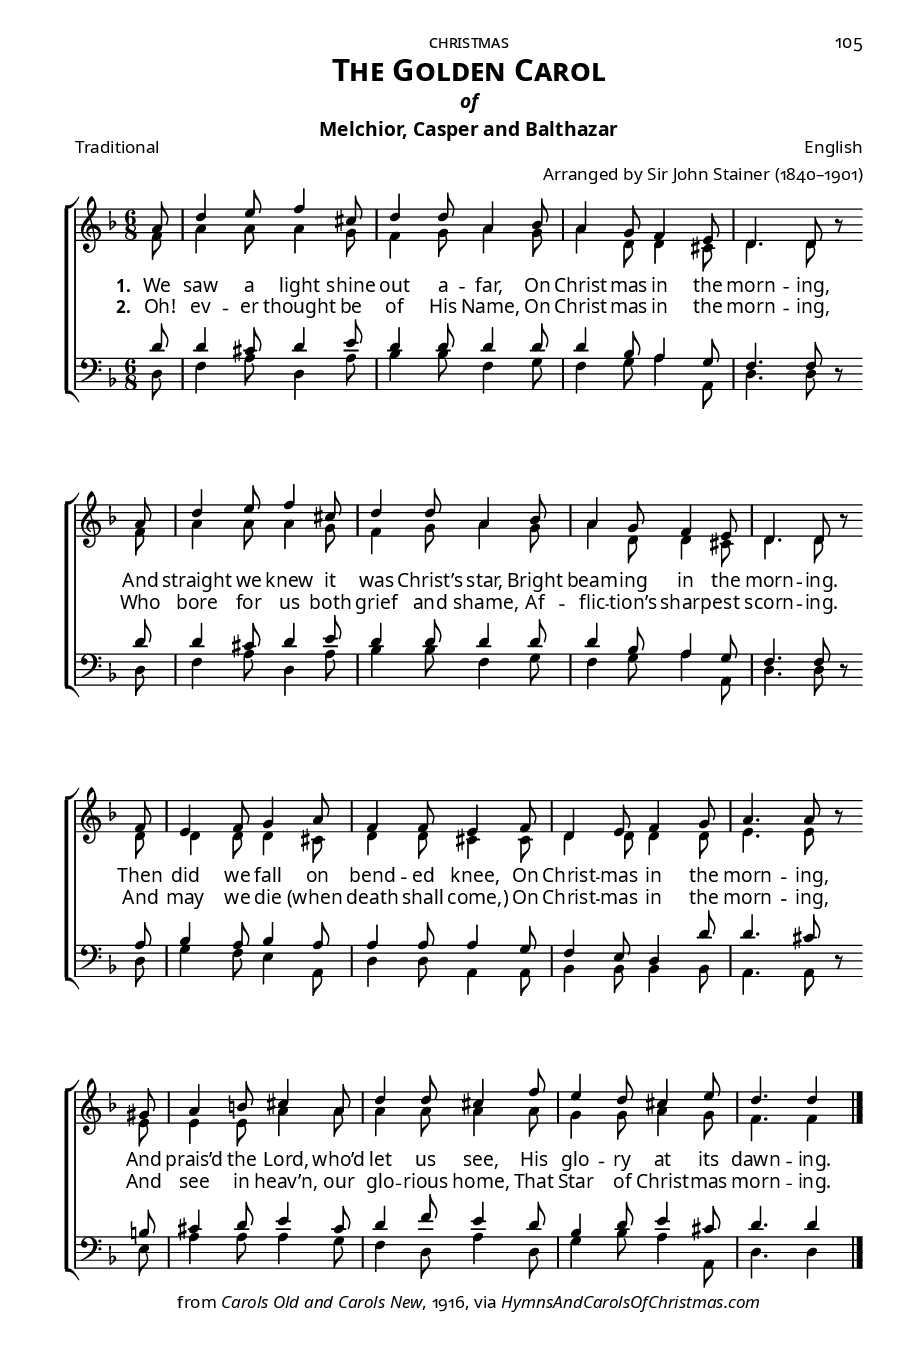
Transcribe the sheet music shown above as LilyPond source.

\version "2.14.2"
\include "util.ly"
\header {
  title = \markup{\override #'(font-name . "Garamond Premier Pro Semibold"){ \abs-fontsize #15 \smallCapsOldStyle"The Golden Carol"}}
  subtitle = \markup \center-column { \italic"of" "Melchior, Casper and Balthazar" }
  poet = \markup\oldStyleNum"Traditional"
  composer = \markup\oldStyleNum"English"
  arranger = \markup\oldStyleNum"Arranged by Sir John Stainer (1840–1901)"
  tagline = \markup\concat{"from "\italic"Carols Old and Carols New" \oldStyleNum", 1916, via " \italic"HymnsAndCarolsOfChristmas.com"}
}
\paper {
  %print-all-headers = ##f
  paper-height = 9\in
  paper-width = 6\in
  indent = 0\in
  %system-system-spacing = #'((basic-distance . 10) (padding . 0))
  %system-system-spacing =
  %  #'((basic-distance . 0)
  %     (minimum-distance . 0)
  %     (padding . -0.35)
  %     (stretchability . 100))
  ragged-last-bottom = ##f
  ragged-bottom = ##f
  two-sided = ##t
  inner-margin = 0.5\in
  outer-margin = 0.25\in
  top-margin = 0.25\in
  bottom-margin = 0.25\in
  first-page-number = #105
  print-first-page-number = ##t
  headerLine = \markup{\override #'(font-name . "Garamond Premier Pro") \smallCapsOldStyle"christmas"}
  oddHeaderMarkup = \markup\fill-line{
     \override #'(font-name . "Garamond Premier Pro")\abs-fontsize #8.5
     \combine 
        \fill-line{"" \if \should-print-page-number
        \oldStylePageNum""
        }
        \fill-line{\headerLine}
  }
  evenHeaderMarkup = \markup {
     \override #'(font-name . "Garamond Premier Pro")\abs-fontsize #8.5
     \combine
        \if \should-print-page-number
        \oldStylePageNum""
        \fill-line{\headerLine}
  }
}
#(set-global-staff-size 15) \paper{ #(define fonts (make-pango-font-tree "GoudyOlSt BT" "Garamond Premier Pro" "Garamond Premier Pro" (/ 15 20))) }
global = {
  \key f \major
  \time 6/8
  \override DynamicLineSpanner #'staff-padding = #0.0
  \override DynamicLineSpanner #'Y-extent = #'(-1 . 1)
}

sopMusic = \relative c'' {
  \partial 8 a8 |
  d4 e8 f4 cis8 |
  d4 d8 a4 bes8 |
  a4 g8 f4 e8 |
  
  d4. d8 bes'\rest \bar""\break a |
  d4 e8 f4 cis8 |
  d4 d8 a4 bes8 |
  
  a4 g8 f4 e8 |
  d4. d8 bes'\rest \bar""\break f |
  e4 f8 g4 a8 |
  
  f4 f8 e4 f8 |
  d4 e8 f4 g8 |
  a4. a8 bes\rest \bar""\break gis |
  
  a4 b8 cis4 a8 |
  d4 d8 cis4 f8 |
  e4 d8 cis4 e8 |
  \partial8*5 d4. d4 \bar "|."
}
sopWords = \lyricmode {
  
}

altoMusic = \relative c' {
  f8 |
  a4 a8 a4 g8 |
  f4 g8 a4 g8 |
  a4 d,8 d4 cis8 |
  
  d4. d8 s8 f |
  a4 a8 a4 g8 |
  f4 g8 a4 g8 |
  
  a4 d,8 d4 cis8 |
  d4. d8 s d |
  d4 d8 d4 cis8 |
  
  d4 d8 cis4 cis8 |
  d4 d8 d4 d8 |
  e4. e8 s e |
  
  e4 e8 a4 a8 |
  a4 a8 a4 a8 |
  g4 g8 a4 g8 |
  f4. f4 \bar "|."
}
altoWords = \lyricmode {
  \dropLyricsVII
  \set stanza = #"1. "
  We saw a light shine out a -- far, On Christ -- mas in the morn -- ing,
  And straight we knew it was Christ’s star, Bright beam -- ing in the morn -- ing.
  Then did we fall on bend -- ed knee, On Christ -- mas in the morn -- ing,
  And prais’d the Lord, who’d let us see, His glo -- ry at its dawn -- ing.
}
altoWordsII = \lyricmode {
  \dropLyricsVII
  \set stanza = #"2. "
  Oh! ev -- er thought be of His Name, On Christ -- mas in the morn -- ing,
  Who bore for us both grief and shame, Af -- flic -- tion’s sharp -- est scorn -- ing.
  And may we die "(when" death shall come,) On Christ -- mas in the morn -- ing,
  And see in heav’n, our glo -- rious home, That Star of Christ -- mas morn -- ing.
}
altoWordsIII = \lyricmode {
}
altoWordsIV = \lyricmode {
}
altoWordsV = \lyricmode {
}
altoWordsVI = \lyricmode {
}
tenorMusic = \relative c' {
  d8 |
  d4 cis8 d4 e8 |
  d4 d8 d4 d8 |
  d4 bes8 a4 g8 |
  
  f4. f8 s8 d' |
  d4 cis8 d4 e8 |
  d4 d8 d4 d8 |
  
  d4 bes8 a4 g8 |
  f4. f8 s a |
  bes4 a8 bes4 a8 |
  
  a4 a8 a4 g8 |
  f4 e8 d4 d'8 |
  d4. cis8 s b |
  
  cis4 d8 e4 cis8 |
  d4 f8 e4 d8 |
  bes4 d8 e4 cis8 |
  d4. d4 \bar "|."
}
tenorWords = \lyricmode {

}

bassMusic = \relative c {
  d8 |
  f4 a8 d,4 a'8 |
  bes4 bes8 f4 g8 |
  f4 g8 a4 a,8 |
  
  d4. d8 d\rest d |
  f4 a8 d,4 a'8 |
  bes4 bes8 f4 g8 |
  
  f4 g8 a4 a,8 |
  d4. d8 d\rest d |
  g4 f8 e4 a,8 |
  
  d4 d8 a4 a8 |
  bes4 bes8 bes4 bes8 |
  a4. a8 d\rest e |
  
  a4 a8 a4 g8 |
  f4 d8 a'4 d,8 |
  g4 bes8 a4 a,8 |
  d4. d4 \bar "|."
}
bassWords = \lyricmode {

}

pianoRH = \relative c' {
  
}
pianoLH = \relative c' {
  
}

\score {
  <<
   \new ChoirStaff <<
    \new Staff = women <<
      \new Voice = "sopranos" { \voiceOne << \global \sopMusic >> }
      \new Voice = "altos" { \voiceTwo << \global \altoMusic >> }
    >>
    \new Lyrics \with { alignAboveContext = #"women" \override VerticalAxisGroup #'nonstaff-relatedstaff-spacing = #'((basic-distance . 1))} \lyricsto "sopranos" \sopWords
     \new Lyrics = "altosVI"  \with { alignBelowContext = #"women" \override VerticalAxisGroup #'nonstaff-relatedstaff-spacing = #'((basic-distance . 1))} \lyricsto "sopranos" \altoWordsVI
    \new Lyrics = "altosV"  \with { alignBelowContext = #"women" \override VerticalAxisGroup #'nonstaff-relatedstaff-spacing = #'((basic-distance . 1))} \lyricsto "sopranos" \altoWordsV
    \new Lyrics = "altosIV"  \with { alignBelowContext = #"women" \override VerticalAxisGroup #'nonstaff-relatedstaff-spacing = #'((basic-distance . 1))} \lyricsto "sopranos" \altoWordsIV
    \new Lyrics = "altosIII"  \with { alignBelowContext = #"women" \override VerticalAxisGroup #'nonstaff-relatedstaff-spacing = #'((basic-distance . 1))} \lyricsto "sopranos" \altoWordsIII
    \new Lyrics = "altosII"  \with { alignBelowContext = #"women" \override VerticalAxisGroup #'nonstaff-relatedstaff-spacing = #'((basic-distance . 1))} \lyricsto "sopranos" \altoWordsII
    \new Lyrics = "altos"  \with { alignBelowContext = #"women" \override VerticalAxisGroup #'nonstaff-relatedstaff-spacing = #'((basic-distance . 1))} \lyricsto "sopranos" \altoWords
   \new Staff = men <<
      \clef bass
      \new Voice = "tenors" { \voiceOne << \global \tenorMusic >> }
      \new Voice = "basses" { \voiceTwo << \global \bassMusic >> }
    >>
    \new Lyrics \with { alignAboveContext = #"men" \override VerticalAxisGroup #'nonstaff-relatedstaff-spacing = #'((basic-distance . 1)) } \lyricsto "tenors" \tenorWords
    \new Lyrics \with { alignBelowContext = #"men" \override VerticalAxisGroup #'nonstaff-relatedstaff-spacing = #'((basic-distance . 1)) } \lyricsto "basses" \bassWords
  >>
%    \new PianoStaff << \new Staff { \new Voice { \pianoRH } } \new Staff { \clef "bass" \pianoLH } >>
  >>
  \layout {
    \context {
      \Score
      %\override SpacingSpanner #'base-shortest-duration = #(ly:make-moment 1 8)
      %\override SpacingSpanner #'common-shortest-duration = #(ly:make-moment 1 4)
    }
    \context {
      % Remove all empty staves
      % \Staff \RemoveEmptyStaves \override VerticalAxisGroup #'remove-first = ##t
    }
    \context {
      \Lyrics
      \override LyricText #'X-offset = #center-on-word
    }
  }
  \midi {
    \tempo 4 = 105
    \set Staff.midiInstrument = "piccolo"
  
    \context {
      \Voice
      \remove "Dynamic_performer"
    }
  }
}
